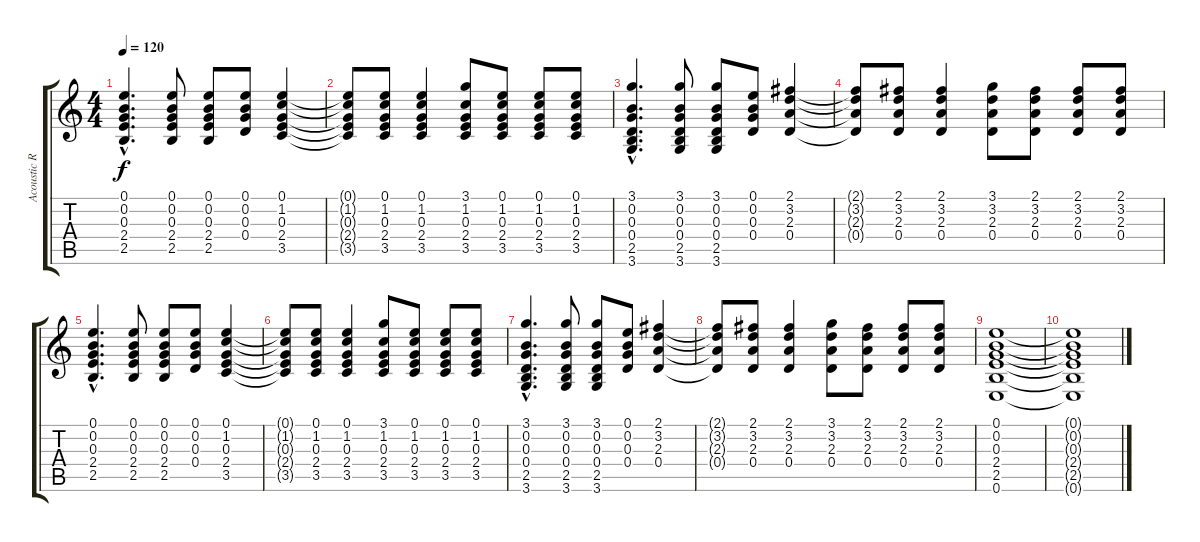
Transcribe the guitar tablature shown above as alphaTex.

\track ("Acoustic Rhythm" "Acoustic R") {instrument acousticguitarsteel}
\staff {score tabs}
\tuning (E4 B3 G3 D3 A2 E2) {hide}
\ts (4 4)
\tempo 120
\clef g2
\ks c
(0.1{hac} 0.2{hac} 0.3{hac} 2.4{hac} 2.5{hac}).4{d dy f volume 10} (0.1 0.2 0.3 2.4 2.5).8 (0.1 0.2 0.3 2.4 2.5).8 (0.1 0.2 0.3 0.4).8 (0.1 1.2 0.3 2.4 3.5).4 |
(0.1{t} 1.2{t} 0.3{t} 2.4{t} 3.5{t}).8 (0.1 1.2 0.3 2.4 3.5).8 (0.1 1.2 0.3 2.4 3.5).4 (3.1 1.2 0.3 2.4 3.5).8 (0.1 1.2 0.3 2.4 3.5).8 (0.1 1.2 0.3 2.4 3.5).8 (0.1 1.2 0.3 2.4 3.5).8 |
(3.1{hac} 0.2{hac} 0.3{hac} 0.4{hac} 2.5{hac} 3.6{hac}).4{d} (3.1 0.2 0.3 0.4 2.5 3.6).8 (3.1 0.2 0.3 0.4 2.5 3.6).8 (0.1 0.2 0.3 0.4).8 (2.1 3.2 2.3 0.4).4 |
(2.1{t} 3.2{t} 2.3{t} 0.4{t}).8 (2.1 3.2 2.3 0.4).8 (2.1 3.2 2.3 0.4).4 (3.1 3.2 2.3 0.4).8 (2.1 3.2 2.3 0.4).8 (2.1 3.2 2.3 0.4).8 (2.1 3.2 2.3 0.4).8 |
(0.1{hac} 0.2{hac} 0.3{hac} 2.4{hac} 2.5{hac}).4{d} (0.1 0.2 0.3 2.4 2.5).8 (0.1 0.2 0.3 2.4 2.5).8 (0.1 0.2 0.3 0.4).8 (0.1 1.2 0.3 2.4 3.5).4 |
(0.1{t} 1.2{t} 0.3{t} 2.4{t} 3.5{t}).8 (0.1 1.2 0.3 2.4 3.5).8 (0.1 1.2 0.3 2.4 3.5).4 (3.1 1.2 0.3 2.4 3.5).8 (0.1 1.2 0.3 2.4 3.5).8 (0.1 1.2 0.3 2.4 3.5).8 (0.1 1.2 0.3 2.4 3.5).8 |
(3.1{hac} 0.2{hac} 0.3{hac} 0.4{hac} 2.5{hac} 3.6{hac}).4{d} (3.1 0.2 0.3 0.4 2.5 3.6).8 (3.1 0.2 0.3 0.4 2.5 3.6).8 (0.1 0.2 0.3 0.4).8 (2.1 3.2 2.3 0.4).4 |
(2.1{t} 3.2{t} 2.3{t} 0.4{t}).8 (2.1 3.2 2.3 0.4).8 (2.1 3.2 2.3 0.4).4 (3.1 3.2 2.3 0.4).8 (2.1 3.2 2.3 0.4).8 (2.1 3.2 2.3 0.4).8 (2.1 3.2 2.3 0.4).8 |
(0.1 0.2 0.3 2.4 2.5 0.6).1 |
(0.1{t} 0.2{t} 0.3{t} 2.4{t} 2.5{t} 0.6{t}).1
